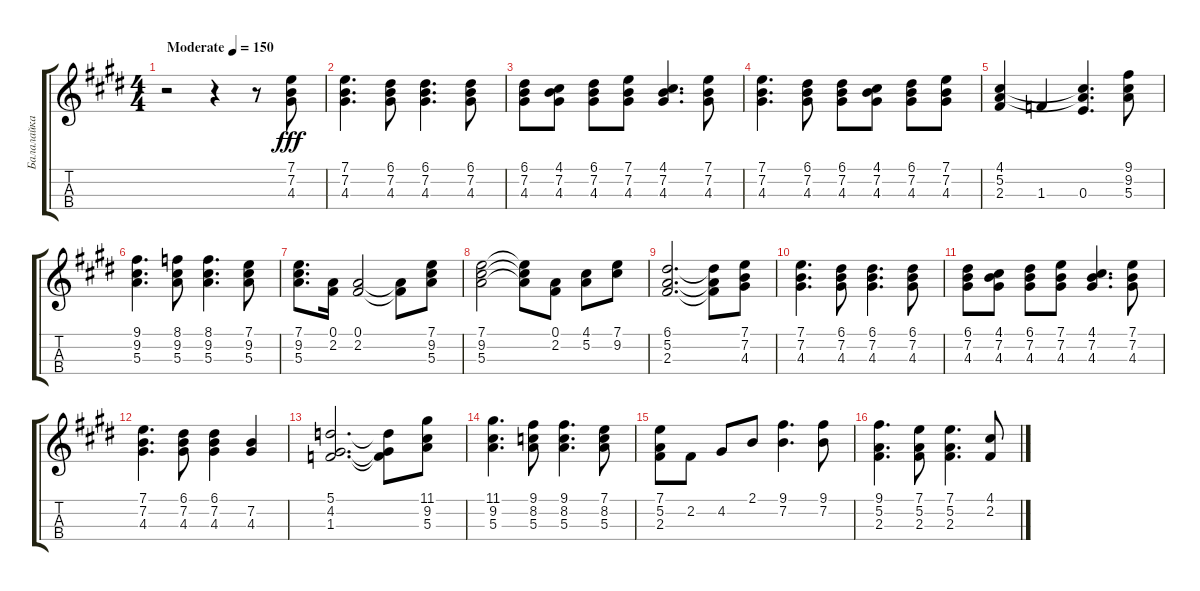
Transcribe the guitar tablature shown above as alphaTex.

\track ("Балалайка" "Балалайка") {instrument acousticguitarsteel}
\staff {score tabs}
\tuning (A3 E3 E3 E3) {hide}
\ts (4 4)
\tempo (150 "Moderate")
\clef g2
\ks e
r.2{dy fff instrument acousticguitarsteel} r.4 r.8 (7.1 7.2 4.3).8 |
(7.1 7.2 4.3).4{d} (6.1 7.2 4.3).8 (6.1 7.2 4.3).4{d} (6.1 7.2 4.3).8 |
(6.1 7.2 4.3).8 (4.1 7.2 4.3).8 (6.1 7.2 4.3).8 (7.1 7.2 4.3).8 (4.1 7.2 4.3).4{d} (7.1 7.2 4.3).8 |
(7.1 7.2 4.3).4{d} (6.1 7.2 4.3).8 (6.1 7.2 4.3).8 (4.1 7.2 4.3).8 (6.1 7.2 4.3).8 (7.1 7.2 4.3).8 |
(4.1 5.2 2.3).4 1.3.4 (4.1{t} 5.2{t} 0.3).4{d} (9.1 9.2 5.3).8 |
(9.1 9.2 5.3).4{d} (8.1 9.2 5.3).8 (8.1 9.2 5.3).4{d} (7.1 9.2 5.3).8 |
(7.1 9.2 5.3).8{d} (0.1 2.2).16 (0.1 2.2).2 (0.1{t} 2.2{t}).8 (7.1 9.2 5.3).8 |
(7.1 9.2 5.3).2 (7.1{t} 9.2{t} 5.3{t}).8 (0.1 2.2).8 (4.1 5.2).8 (7.1 9.2).8 |
(6.1 5.2 2.3).2{d} (6.1{t} 5.2{t} 2.3{t}).8 (7.1 7.2 4.3).8 |
(7.1 7.2 4.3).4{d} (6.1 7.2 4.3).8 (6.1 7.2 4.3).4{d} (6.1 7.2 4.3).8 |
(6.1 7.2 4.3).8 (4.1 7.2 4.3).8 (6.1 7.2 4.3).8 (7.1 7.2 4.3).8 (4.1 7.2 4.3).4{d} (7.1 7.2 4.3).8 |
(7.1 7.2 4.3).4{d} (6.1 7.2 4.3).8 (6.1 7.2 4.3).4 (7.2 4.3).4 |
\ks c#minor
(5.1 4.2 1.3).2{d} (5.1{t} 4.2{t} 1.3{t}).8 (11.1 9.2 5.3).8 |
(11.1 9.2 5.3).4{d} (9.1 8.2 5.3).8 (9.1 8.2 5.3).4{d} (7.1 8.2 5.3).8 |
(7.1 5.2 2.3).8 2.2.8 4.2.8 2.1.8 (9.1 7.2).4{d} (9.1 7.2).8 |
(9.1 5.2 2.3).4{d} (7.1 5.2 2.3).8 (7.1 5.2 2.3).4{d} (4.1 2.2).8
